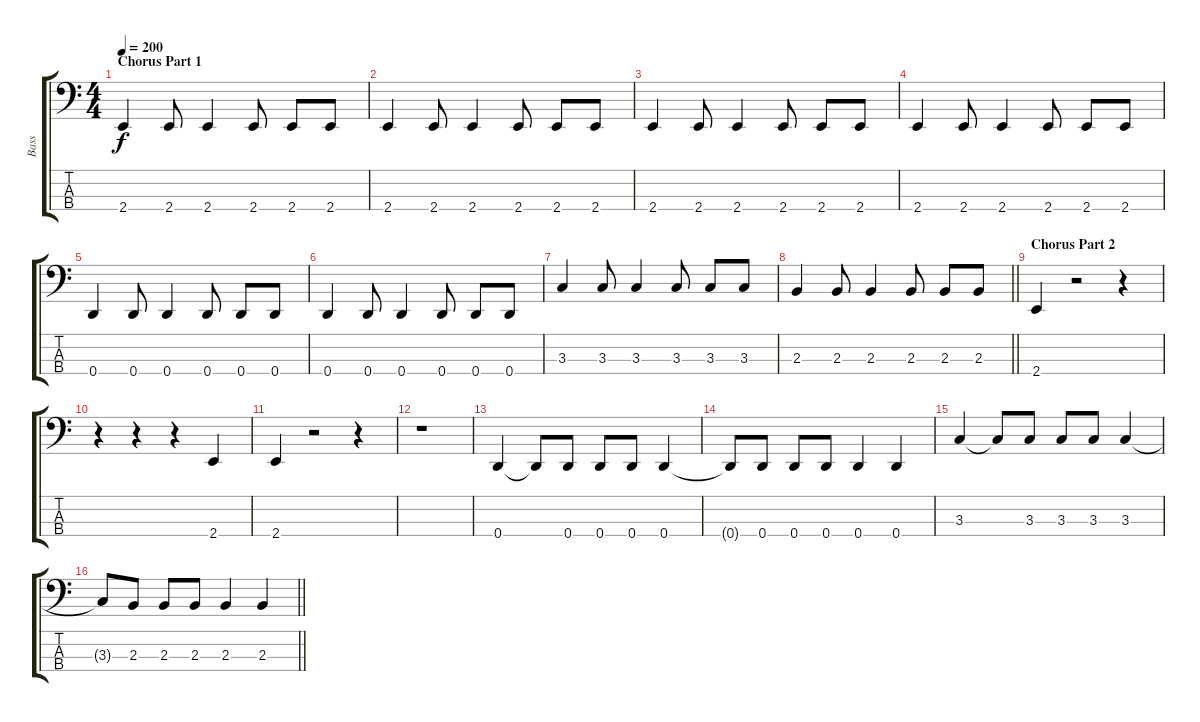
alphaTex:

\track ("Bass" "Bass") {instrument electricbasspick}
\staff {score tabs}
\tuning (G2 D2 A1 D1) {hide}
\ts (4 4)
\section ("" "Chorus Part 1")
\tempo 200
\clef f4
\ks c
2.4.4{dy f} 2.4.8 2.4.4 2.4.8 2.4.8 2.4.8 |
2.4.4 2.4.8 2.4.4 2.4.8 2.4.8 2.4.8 |
2.4.4 2.4.8 2.4.4 2.4.8 2.4.8 2.4.8 |
2.4.4 2.4.8 2.4.4 2.4.8 2.4.8 2.4.8 |
0.4.4 0.4.8 0.4.4 0.4.8 0.4.8 0.4.8 |
0.4.4 0.4.8 0.4.4 0.4.8 0.4.8 0.4.8 |
3.3.4 3.3.8 3.3.4 3.3.8 3.3.8 3.3.8 |
\barLineRight lightlight
2.3.4 2.3.8 2.3.4 2.3.8 2.3.8 2.3.8 |
\section ("" "Chorus Part 2")
2.4.4 r.2 r.4 |
r.4 r.4 r.4 2.4.4 |
2.4.4 r.2 r.4 |
r.1 |
0.4.4 0.4{t}.8 0.4.8 0.4.8 0.4.8 0.4.4 |
0.4{t}.8 0.4.8 0.4.8 0.4.8 0.4.4 0.4.4 |
3.3.4 3.3{t}.8 3.3.8 3.3.8 3.3.8 3.3.4 |
\barLineRight lightlight
3.3{t}.8 2.3.8 2.3.8 2.3.8 2.3.4 2.3.4
